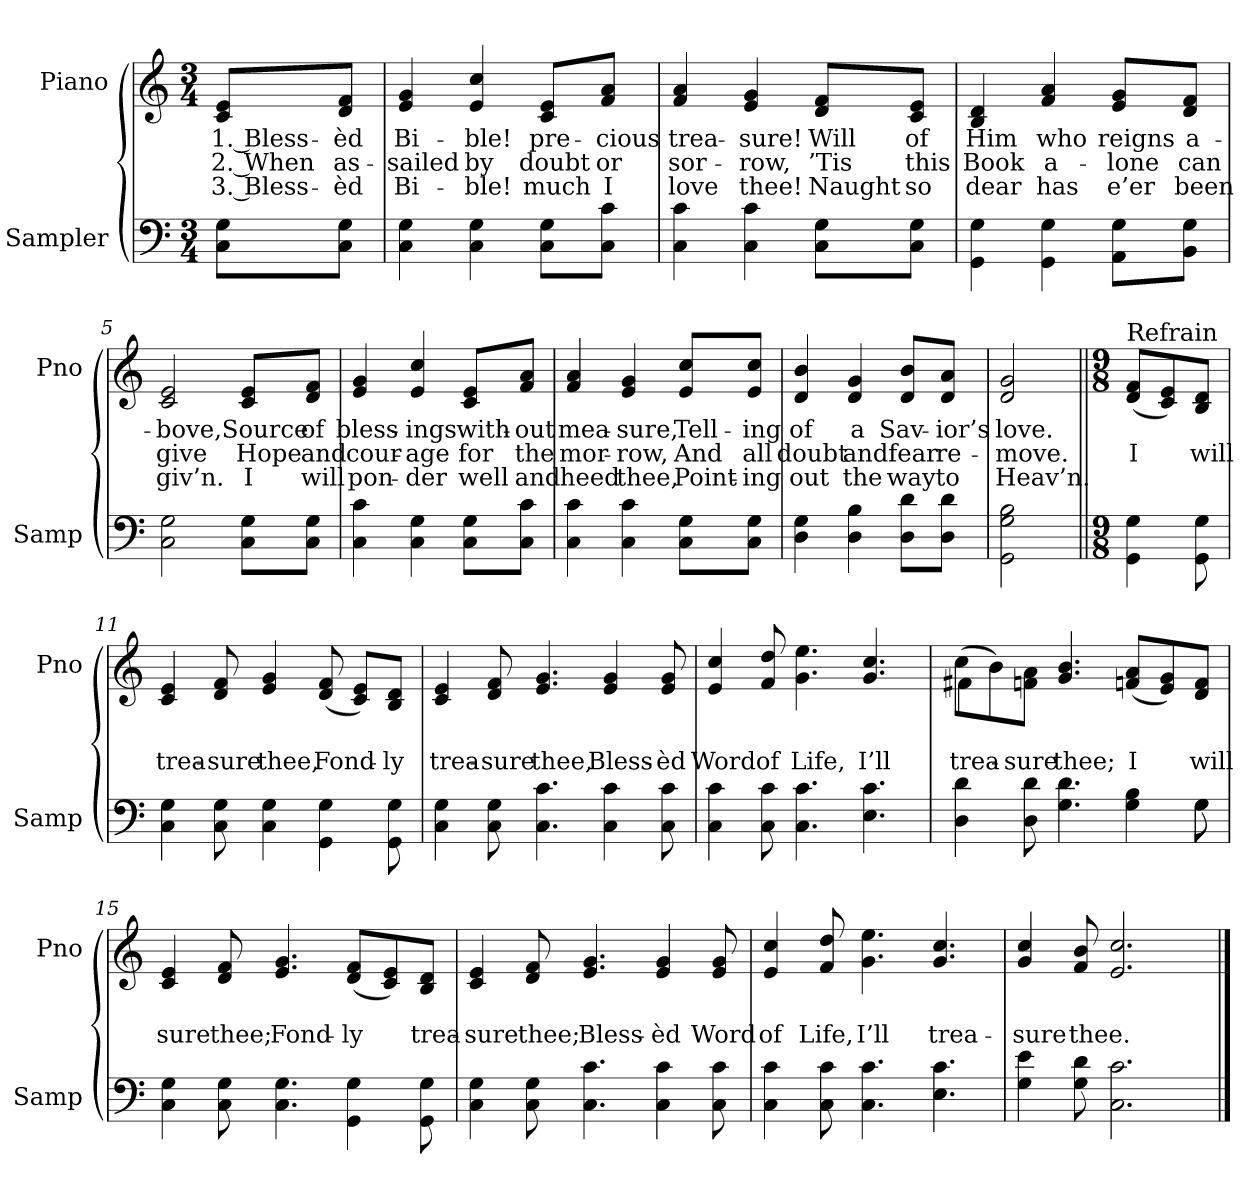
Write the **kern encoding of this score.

**kern	**kern	**text	**text	**text
*part2	*part1	*part1	*part1	*part1
*staff2	*staff1	*staff1	*staff1	*staff1
*I"Sampler	*I"Piano	*	*	*
*I'Samp	*I'Pno	*	*	*
*clefF4	*clefG2	*	*	*
*M3/4	*M3/4	*	*	*
=1	=1	=1	=1	=1
8C\ 8G\L	8c/ 8e/L	1. Bless-	2. When	3. Bless-
8C\ 8G\J	8d/ 8f/J	-èd	as-	-èd
=2	=2	=2	=2	=2
4C 4G	4e 4g	Bi-	-sailed	Bi-
4C 4G	4e 4cc	-ble!	by	-ble!
8C\ 8G\L	8c/ 8e/L	pre-	doubt	much
8C\ 8c\J	8f/ 8a/J	-cious	or	I
=3	=3	=3	=3	=3
4C 4c	4f 4a	trea-	sor-	love
4C 4c	4e 4g	-sure!	-row,	thee!
8C\ 8G\L	8d/ 8f/L	Will	’Tis	Naught
8C\ 8G\J	8c/ 8e/J	of	this	so
=4	=4	=4	=4	=4
4GG\ 4G\	4B 4d	Him	Book	dear
4GG\ 4G\	4f 4a	who	a-	has
8AA\ 8G\L	8e/ 8g/L	reigns	-lone	e’er
8BB\ 8G\J	8d/ 8f/J	a-	can	been
=5	=5	=5	=5	=5
2C 2G	2c 2e	-bove,	give	giv’n.
8C\ 8G\L	8c/ 8e/L	Source	Hope	I
8C\ 8G\J	8d/ 8f/J	of	and	will
=6	=6	=6	=6	=6
4C 4c	4e 4g	bless-	cour-	pon-
4C 4G	4e 4cc	-ings	-age	-der
8C\ 8G\L	8c/ 8e/L	with-	for	well
8C\ 8c\J	8f/ 8a/J	-out	the	and
=7	=7	=7	=7	=7
4C 4c	4f 4a	mea-	mor-	heed
4C 4c	4e 4g	-sure,	-row,	thee,
8C\ 8G\L	8e/ 8cc/L	Tell-	And	Point-
8C\ 8G\J	8e/ 8cc/J	-ing	all	-ing
=8	=8	=8	=8	=8
4D 4G	4d 4b	of	doubt	out
4D 4B	4d 4g	a	and	the
8D\ 8d\L	8d/ 8b/L	Sav-	fear	way
8D\ 8d\J	8d/ 8a/J	-ior’s	re-	to
=9	=9	=9	=9	=9
2GG 2G 2B	2d 2g	love.	-move.	Heav’n.
=10||	=10||	=10||	=10||	=10||
*M9/8	*M9/8	*	*	*
!	!LO:TX:t=Refrain	!	!	!
4GG\ 4G\	(8d/ 8f/L	.	I	.
.	8c/ 8e/)	.	.	.
8GG\ 8G\	8B/ 8d/J	.	will	.
=11	=11	=11	=11	=11
4C 4G	4c 4e	.	trea-	.
8C 8G	8d 8f	.	-sure	.
4C 4G	4e 4g	.	thee,	.
4GG\ 4G\	(8d/ 8f/	.	Fond-	.
.	8c/ 8e/L)	.	.	.
8GG\ 8G\	8B/ 8d/J	.	-ly	.
=12	=12	=12	=12	=12
4C 4G	4c 4e	.	trea-	.
8C 8G	8d 8f	.	-sure	.
4.C 4.c	4.e 4.g	.	thee,	.
4C 4c	4e 4g	.	Bless-	.
8C 8c	8e 8g	.	-èd	.
=13	=13	=13	=13	=13
4C 4c	4e 4cc	.	Word	.
8C 8c	8f 8dd	.	of	.
4.C 4.c	4.g 4.ee	.	Life,	.
4.E 4.c	4.g 4.cc	.	I’ll	.
=14	=14	=14	=14	=14
*^	*^	*	*	*
4D 4d	1ryy	(8cc\L	4f#X	.	trea-	.
.	.	8b\)	.	.	.	.
8D 8d	.	8f\ 8a\J	2..ryy	.	-sure	.
4.G 4.d	.	4.g 4.b	.	.	thee;	.
4G 4B	.	(8fn/ 8a/L	.	.	I	.
.	.	8e/ 8g/)	.	.	.	.
8G\	8G	8d/ 8f/J	.	.	will	.
*v	*v	*	*	*	*	*
*	*v	*v	*	*	*
=15	=15	=15	=15	=15
4C 4G	4c 4e	.	-sure	.
8C 8G	8d 8f	.	thee;	.
4.C 4.G	4.e 4.g	.	Fond-	.
4GG\ 4G\	(8d/ 8f/L	.	-ly	.
.	8c/ 8e/)	.	.	.
8GG\ 8G\	8B/ 8d/J	.	trea-	.
=16	=16	=16	=16	=16
4C 4G	4c 4e	.	-sure	.
8C 8G	8d 8f	.	thee;	.
4.C 4.c	4.e 4.g	.	Bless-	.
4C 4c	4e 4g	.	-èd	.
8C 8c	8e 8g	.	Word	.
=17	=17	=17	=17	=17
4C 4c	4e 4cc	.	of	.
8C 8c	8f 8dd	.	Life,	.
4.C 4.c	4.g 4.ee	.	I’ll	.
4.E 4.c	4.g 4.cc	.	trea-	.
=18	=18	=18	=18	=18
4G 4e	4g 4cc	.	-sure	.
8G 8d	8f 8b	.	thee.	.
2.C 2.c	2.e 2.cc	.	.	.
==	==	==	==	==
*-	*-	*-	*-	*-
